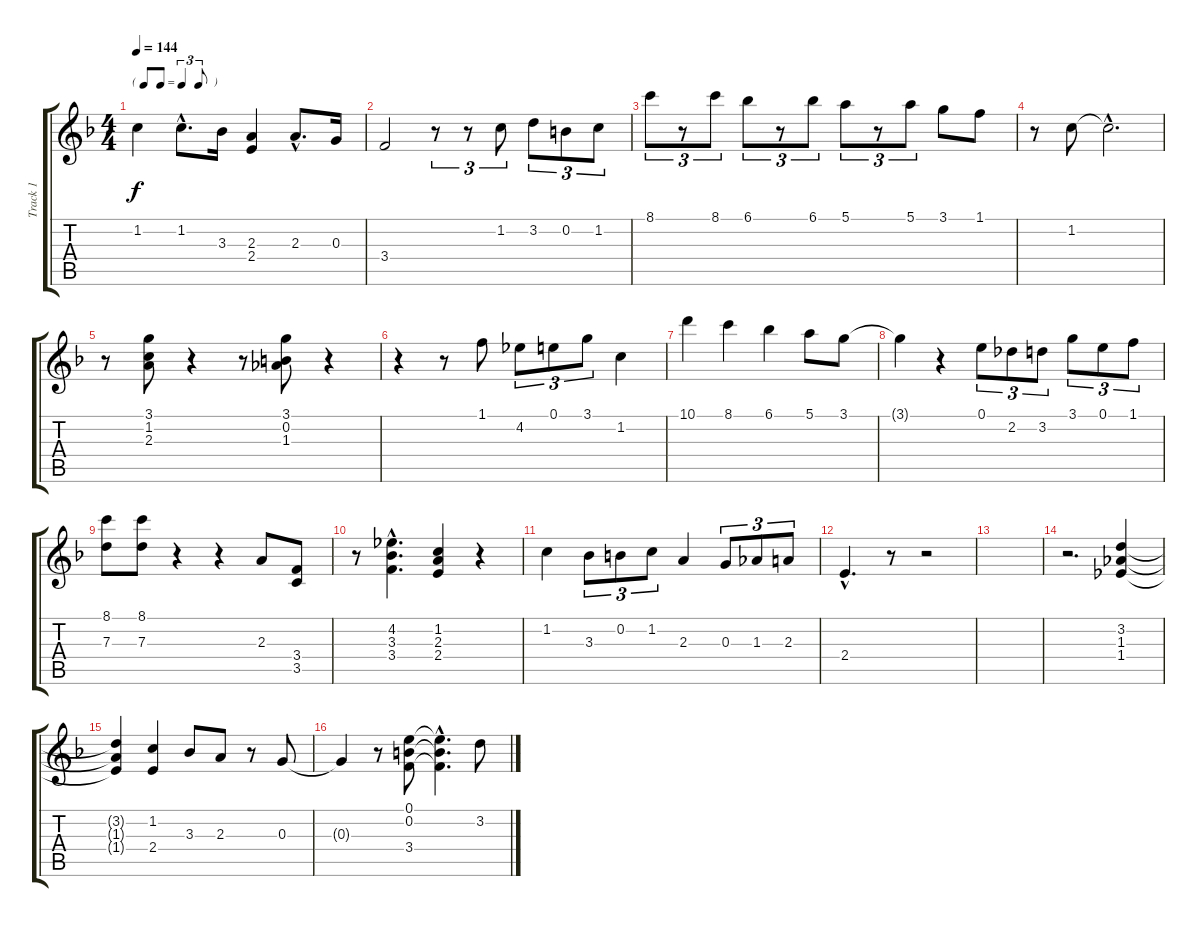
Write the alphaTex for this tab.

\track ("Track 1" "Track 1") {instrument acousticguitarnylon}
\staff {score tabs}
\tuning (E4 B3 G3 D3 A2 E2) {hide}
\ts (4 4)
\tf triplet8th
\tempo 144
\clef g2
\ks f
1.2.4{dy f} 1.2{hac}.8{d} 3.3.16 (2.3 2.4).4 2.3{hac}.8{d} 0.3.16 |
3.4.2 r.8{tu (3 2)} r.8{tu (3 2)} 1.2.8{tu (3 2)} 3.2.8{tu (3 2)} 0.2.8{tu (3 2)} 1.2.8{tu (3 2)} |
8.1.8{tu (3 2)} r.8{tu (3 2)} 8.1.8{tu (3 2)} 6.1.8{tu (3 2)} r.8{tu (3 2)} 6.1.8{tu (3 2)} 5.1.8{tu (3 2)} r.8{tu (3 2)} 5.1.8{tu (3 2)} 3.1.8 1.1.8 |
r.8 1.2.8 1.2{hac t}.2{d} |
r.8 (3.1 1.2 2.3).8 r.4 r.8 (3.1 0.2 1.3).8 r.4 |
r.4 r.8 1.1.8 4.2.8{tu (3 2)} 0.1.8{tu (3 2)} 3.1.8{tu (3 2)} 1.2.4 |
10.1.4 8.1.4 6.1.4 5.1.8 3.1.8 |
3.1{t}.4 r.4 0.1.8{tu (3 2)} 2.2.8{tu (3 2)} 3.2.8{tu (3 2)} 3.1.8{tu (3 2)} 0.1.8{tu (3 2)} 1.1.8{tu (3 2)} |
(8.1 7.3).8 (8.1 7.3).8 r.4 r.4 2.3.8 (3.4 3.5).8 |
r.8 (4.2{hac} 3.3{hac} 3.4{hac}).4{d} (1.2 2.3 2.4).4 r.4 |
1.2.4 3.3.8{tu (3 2)} 0.2.8{tu (3 2)} 1.2.8{tu (3 2)} 2.3.4 0.3.8{tu (3 2)} 1.3.8{tu (3 2)} 2.3.8{tu (3 2)} |
2.4{hac}.4{d} r.8 r.2 |
|
r.2{d} (3.2 1.3 1.4).4 |
(3.2{t} 1.3{t} 1.4{t}).4 (1.2 2.4).4 3.3.8 2.3.8 r.8 0.3.8 |
0.3{t}.4 r.8 (0.1 0.2 3.4).8 (0.1{hac t} 0.2{hac t} 3.4{hac t}).4{d} 3.2.8
